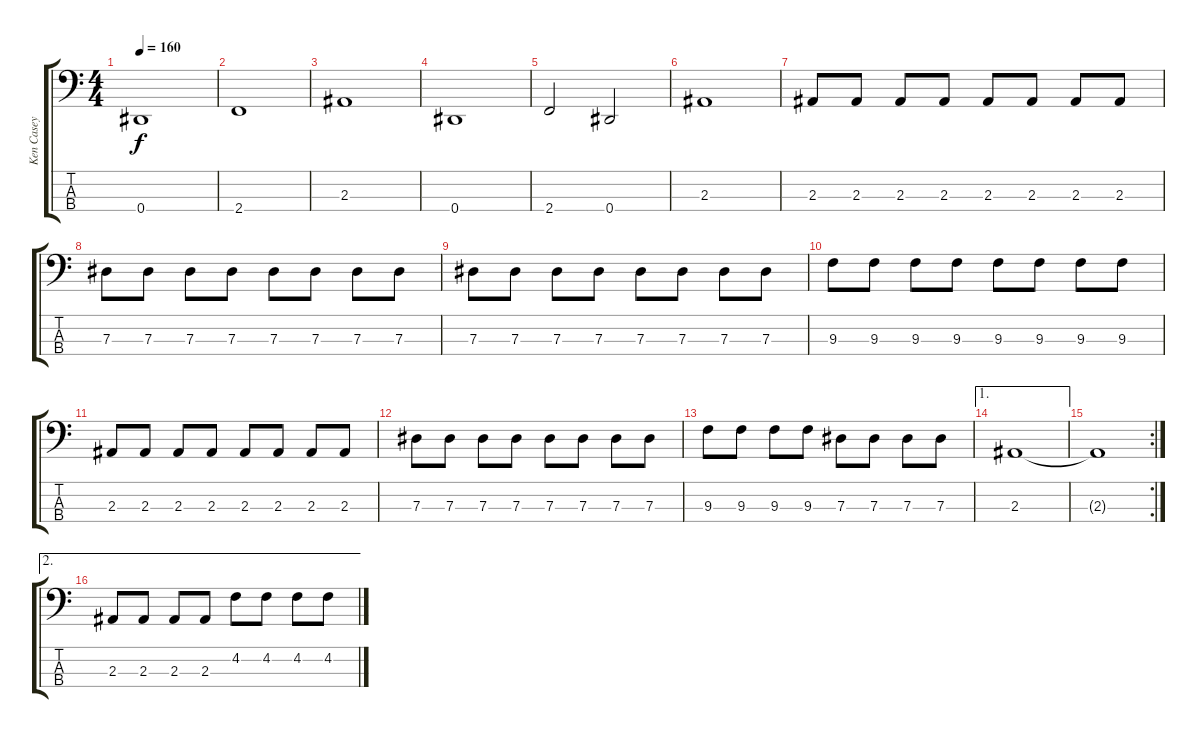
\track ("Ken Casey" "Ken Casey") {instrument electricbassfinger}
\staff {score tabs}
\tuning (Gb2 Db2 Ab1 Eb1) {hide}
\ts (4 4)
\tempo 160
\clef f4
\ks c
0.4.1{dy f} |
2.4.1 |
2.3.1 |
0.4.1 |
2.4.2 0.4.2 |
2.3.1 |
2.3.8 2.3.8 2.3.8 2.3.8 2.3.8 2.3.8 2.3.8 2.3.8 |
7.3.8 7.3.8 7.3.8 7.3.8 7.3.8 7.3.8 7.3.8 7.3.8 |
7.3.8 7.3.8 7.3.8 7.3.8 7.3.8 7.3.8 7.3.8 7.3.8 |
9.3.8 9.3.8 9.3.8 9.3.8 9.3.8 9.3.8 9.3.8 9.3.8 |
2.3.8 2.3.8 2.3.8 2.3.8 2.3.8 2.3.8 2.3.8 2.3.8 |
7.3.8 7.3.8 7.3.8 7.3.8 7.3.8 7.3.8 7.3.8 7.3.8 |
9.3.8 9.3.8 9.3.8 9.3.8 7.3.8 7.3.8 7.3.8 7.3.8 |
\ae 1
2.3.1 |
\rc 2
2.3{t}.1 |
\ae 2
2.3.8 2.3.8 2.3.8 2.3.8 4.2.8 4.2.8 4.2.8 4.2.8
